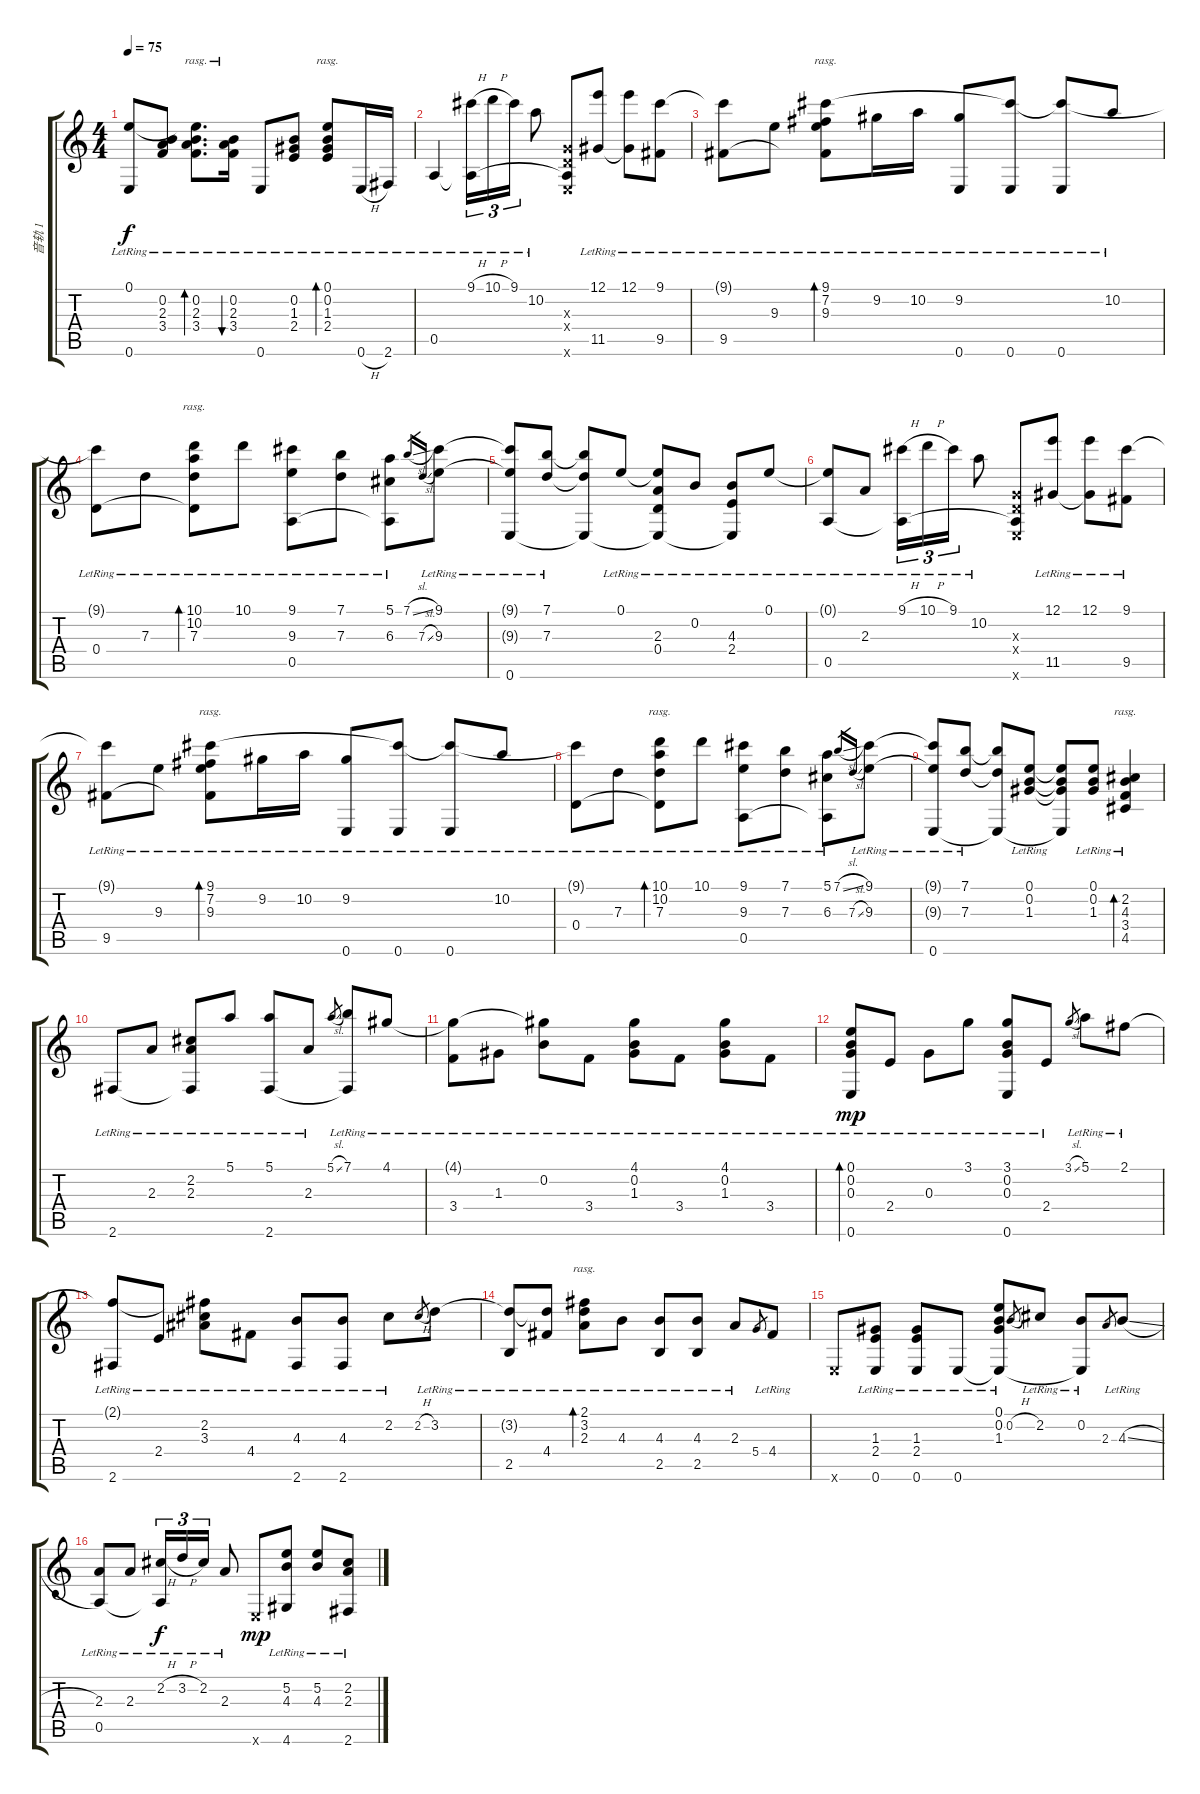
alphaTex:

\track ("音轨 1" "音轨 1") {instrument acousticguitarsteel}
\staff {score tabs}
\tuning (E4 B3 G3 D3 A2 E2) {hide}
\ts (4 4)
\tempo 75
\clef g2
\ks c
(0.1{t} 0.6{lr}).8{dy f} (0.2{lr} 2.3{lr} 3.4{lr}).8 (0.1{t} 0.2{lr} 2.3{lr} 3.4{lr}).8{d bd 120 rasg ii} (0.2{lr} 2.3{lr} 3.4{lr}).16{bu 480 rasg ii} 0.6{lr}.8 (0.2{lr} 1.3{lr} 2.4{lr}).8 (0.1{lr} 0.2{lr} 1.3{lr} 2.4{lr}).8{bd 240 rasg ii} 0.6{h lr}.16 2.6{lr}.16 |
0.5{lr}.4 (9.1{h lr} 0.5{t}).16{tu (3 2)} 10.1{h lr}.16{tu (3 2)} 9.1{lr}.16{tu (3 2)} 10.2{lr}.8 (0.3{x} 0.4{x} 0.5{t} 0.6{x}).8 (12.1{lr} 11.5{lr}).8 (12.1{lr} 11.5{t}).8 (9.1{lr} 9.5{lr}).8 |
(9.1{t} 9.5{lr}).8 9.3{lr}.8 (9.1{lr} 7.2{lr} 9.3{lr} 9.5{t}).8{bd 240 rasg ii} 9.2{lr}.16 10.2{lr}.16 (9.2{lr} 0.6{lr}).8 (9.1{t} 0.6{lr}).8 (9.1{t} 0.6{lr}).8 10.2{lr}.8 |
(9.1{t} 0.4{lr}).8 7.3{lr}.8 (10.1{lr} 10.2{lr} 7.3{lr} 0.4{t}).8{bd 240 rasg ii} 10.1{lr}.8 (9.1{lr} 9.3{lr} 0.5{lr}).8 (7.1{lr} 7.3{lr}).8 (5.1{lr} 6.3{lr} 0.5{t}).8 7.1{sl}.16{gr} 7.3{sl}.16{gr} (9.1{lr} 9.3{lr}).8 |
(9.1{t} 9.3{t} 0.6{lr}).8 (7.1{lr} 7.3{lr}).8 (7.1{t} 7.3{t} 0.6{t}).8 0.1{lr}.8 (0.1{t} 2.3{lr} 0.4{lr} 0.6{t}).8 0.2{lr}.8 (4.3{lr} 2.4{lr} 0.6{t}).8 0.1{lr}.8 |
(0.1{t} 0.5{lr}).8 2.3{lr}.8 (9.1{h lr} 0.5{t}).16{tu (3 2)} 10.1{h lr}.16{tu (3 2)} 9.1{lr}.16{tu (3 2)} 10.2{lr}.8 (0.3{x} 0.4{x} 0.5{t} 0.6{x}).8 (12.1{lr} 11.5{lr}).8 (12.1{lr} 11.5{t}).8 (9.1{lr} 9.5{lr}).8 |
(9.1{t} 9.5{lr}).8 9.3{lr}.8 (9.1{lr} 7.2{lr} 9.3{lr} 9.5{t}).8{bd 240 rasg ii} 9.2{lr}.16 10.2{lr}.16 (9.2{lr} 0.6{lr}).8 (9.1{t} 0.6{lr}).8 (9.1{t} 0.6{lr}).8 10.2{lr}.8 |
(9.1{t} 0.4{lr}).8 7.3{lr}.8 (10.1{lr} 10.2{lr} 7.3{lr} 0.4{t}).8{bd 240 rasg ii} 10.1{lr}.8 (9.1{lr} 9.3{lr} 0.5{lr}).8 (7.1{lr} 7.3{lr}).8 (5.1{lr} 6.3{lr} 0.5{t}).8 7.1{sl}.16{gr} 7.3{sl}.16{gr} (9.1{lr} 9.3{lr}).8 |
(9.1{t} 9.3{t} 0.6{lr}).8 (7.1{lr} 7.3{lr}).8 (7.1{t} 7.3{t} 0.6{t}).8 (0.1{lr} 0.2 1.3).8 (0.1{t} 0.2{t} 1.3{t} 0.6{t}).8 (0.1{lr} 0.2{lr} 1.3{lr}).8 (2.2{lr} 4.3{lr} 3.4{lr} 4.5{lr}).4{bd 240 rasg ii} |
2.6{lr}.8 2.3{lr}.8 (2.2{lr} 2.3{lr} 2.6{t}).8 5.1{lr}.8 (5.1{lr} 2.6{lr}).8 2.3{lr}.8 5.1{sl}.8{gr} (7.1{lr} 2.6{t}).8 4.1{lr}.8 |
(4.1{t} 3.4{lr}).8 1.3{lr}.8 (4.1{t} 0.2{lr}).8 3.4{lr}.8 (4.1{lr} 0.2{lr} 1.3{lr}).8 3.4{lr}.8 (4.1{lr} 0.2{lr} 1.3{lr}).8 3.4{lr}.8 |
(0.1{lr} 0.2{lr} 0.3{lr} 0.6{lr}).8{bd 60 dy mp} 2.4{lr}.8 0.3{lr}.8 3.1{lr}.8 (3.1{lr} 0.2{lr} 0.3{lr} 0.6{lr}).8 2.4{lr}.8 3.1{sl}.8{gr} 5.1{lr}.8 2.1{lr}.8 |
(2.1{t} 2.6{lr}).8 2.4{lr}.8 (2.1{t} 2.2{lr} 3.3{lr}).8 4.4{lr}.8 (4.3{lr} 2.6{lr}).8 (4.3{lr} 2.6).8 2.2{lr}.8 2.2{h}.8{gr} 3.2{lr}.8 |
(3.2{t} 2.5{lr}).8 (3.2{t} 4.4{lr}).8 (2.1{lr} 3.2{lr} 2.3{lr}).8{bd 30 rasg ii} 4.3{lr}.8 (4.3{lr} 2.5{lr}).8 (4.3{lr} 2.5{lr}).8 2.3{lr}.8 5.4.8{gr} 4.4{lr}.8 |
0.6{x}.8 (1.3{lr} 2.4{lr} 0.6{lr}).8 (1.3{lr} 2.4{lr} 0.6{lr}).8 0.6{lr}.8 (0.1{lr} 0.2{lr} 1.3{lr} 0.6{t}).8 0.2{h}.8{gr} 2.2{lr}.8 (0.2{lr} 0.6{t}).8 2.3.8{gr} 4.3{sl lr}.8 |
(2.3{lr} 0.5{lr}).8 2.3{lr}.8 (2.2{h lr} 0.5{t}).16{tu (3 2) dy f} 3.2{h lr}.16{tu (3 2)} 2.2{lr}.16{tu (3 2)} 2.3{lr}.8 0.6{x}.8{dy mp} (5.2{lr} 4.3{lr} 4.6{lr}).8 (5.2{lr} 4.3{lr}).8 (2.2{lr} 2.3{lr} 2.6{lr}).8
